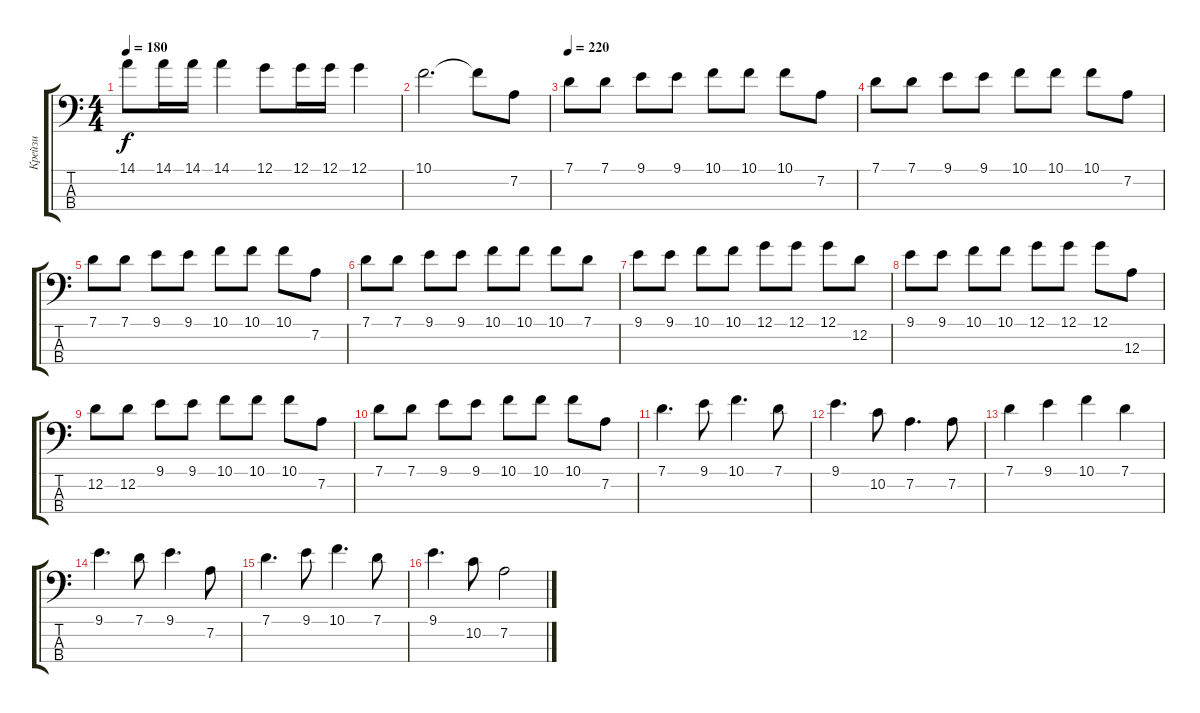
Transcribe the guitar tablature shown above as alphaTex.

\track ("Крейзи" "Крейзи") {instrument electricbassfinger}
\staff {score tabs}
\tuning (G2 D2 A1 E1) {hide}
\ts (4 4)
\tempo 180
\clef f4
\ks c
14.1.8{dy f} 14.1.16 14.1.16 14.1.4 12.1.8 12.1.16 12.1.16 12.1.4 |
10.1.2{d} 10.1{t}.8 7.2.8 |
\tempo 220
7.1.8 7.1.8 9.1.8 9.1.8 10.1.8 10.1.8 10.1.8 7.2.8 |
7.1.8 7.1.8 9.1.8 9.1.8 10.1.8 10.1.8 10.1.8 7.2.8 |
7.1.8 7.1.8 9.1.8 9.1.8 10.1.8 10.1.8 10.1.8 7.2.8 |
7.1.8 7.1.8 9.1.8 9.1.8 10.1.8 10.1.8 10.1.8 7.1.8 |
9.1.8 9.1.8 10.1.8 10.1.8 12.1.8 12.1.8 12.1.8 12.2.8 |
9.1.8 9.1.8 10.1.8 10.1.8 12.1.8 12.1.8 12.1.8 12.3.8 |
12.2.8 12.2.8 9.1.8 9.1.8 10.1.8 10.1.8 10.1.8 7.2.8 |
7.1.8 7.1.8 9.1.8 9.1.8 10.1.8 10.1.8 10.1.8 7.2.8 |
7.1.4{d} 9.1.8 10.1.4{d} 7.1.8 |
9.1.4{d} 10.2.8 7.2.4{d} 7.2.8 |
7.1.4 9.1.4 10.1.4 7.1.4 |
9.1.4{d} 7.1.8 9.1.4{d} 7.2.8 |
7.1.4{d} 9.1.8 10.1.4{d} 7.1.8 |
9.1.4{d} 10.2.8 7.2.2
